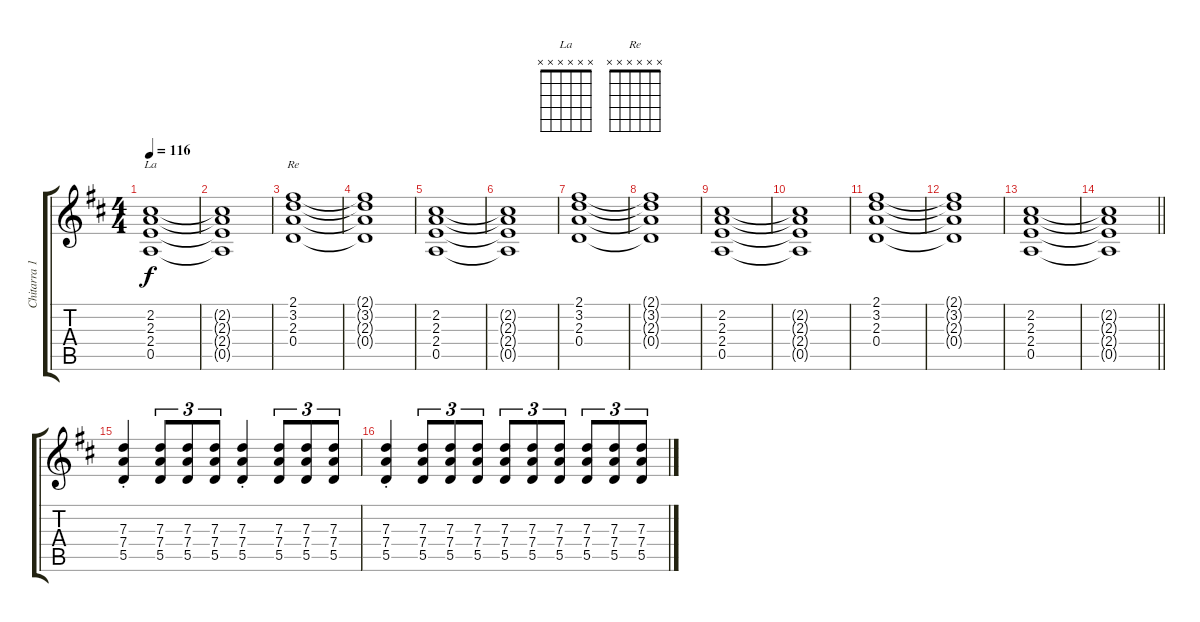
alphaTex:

\track ("Chitarra 1" "Chitarra 1") {instrument distortionguitar}
\staff {score tabs}
\tuning (E4 B3 G3 D3 A2 E2) {hide}
\chord ("La" x x x x x x)
\chord ("Re" x x x x x x)
\ts (4 4)
\tempo 116
\clef g2
\ks d
(2.2 2.3 2.4 0.5).1{ch "La" dy f} |
(2.2{t} 2.3{t} 2.4{t} 0.5{t}).1 |
(2.1 3.2 2.3 0.4).1{ch "Re"} |
(2.1{t} 3.2{t} 2.3{t} 0.4{t}).1 |
(2.2 2.3 2.4 0.5).1 |
(2.2{t} 2.3{t} 2.4{t} 0.5{t}).1 |
(2.1 3.2 2.3 0.4).1 |
(2.1{t} 3.2{t} 2.3{t} 0.4{t}).1 |
(2.2 2.3 2.4 0.5).1 |
(2.2{t} 2.3{t} 2.4{t} 0.5{t}).1 |
(2.1 3.2 2.3 0.4).1 |
(2.1{t} 3.2{t} 2.3{t} 0.4{t}).1 |
(2.2 2.3 2.4 0.5).1 |
\barLineRight lightlight
(2.2{t} 2.3{t} 2.4{t} 0.5{t}).1 |
(7.3{st} 7.4{st} 5.5{st}).4 (7.3 7.4 5.5).8{tu (3 2)} (7.3 7.4 5.5).8{tu (3 2)} (7.3 7.4 5.5).8{tu (3 2)} (7.3{st} 7.4{st} 5.5{st}).4 (7.3 7.4 5.5).8{tu (3 2)} (7.3 7.4 5.5).8{tu (3 2)} (7.3 7.4 5.5).8{tu (3 2)} |
(7.3{st} 7.4{st} 5.5{st}).4 (7.3 7.4 5.5).8{tu (3 2)} (7.3 7.4 5.5).8{tu (3 2)} (7.3 7.4 5.5).8{tu (3 2)} (7.3 7.4 5.5).8{tu (3 2)} (7.3 7.4 5.5).8{tu (3 2)} (7.3 7.4 5.5).8{tu (3 2)} (7.3 7.4 5.5).8{tu (3 2)} (7.3 7.4 5.5).8{tu (3 2)} (7.3 7.4 5.5).8{tu (3 2)}
